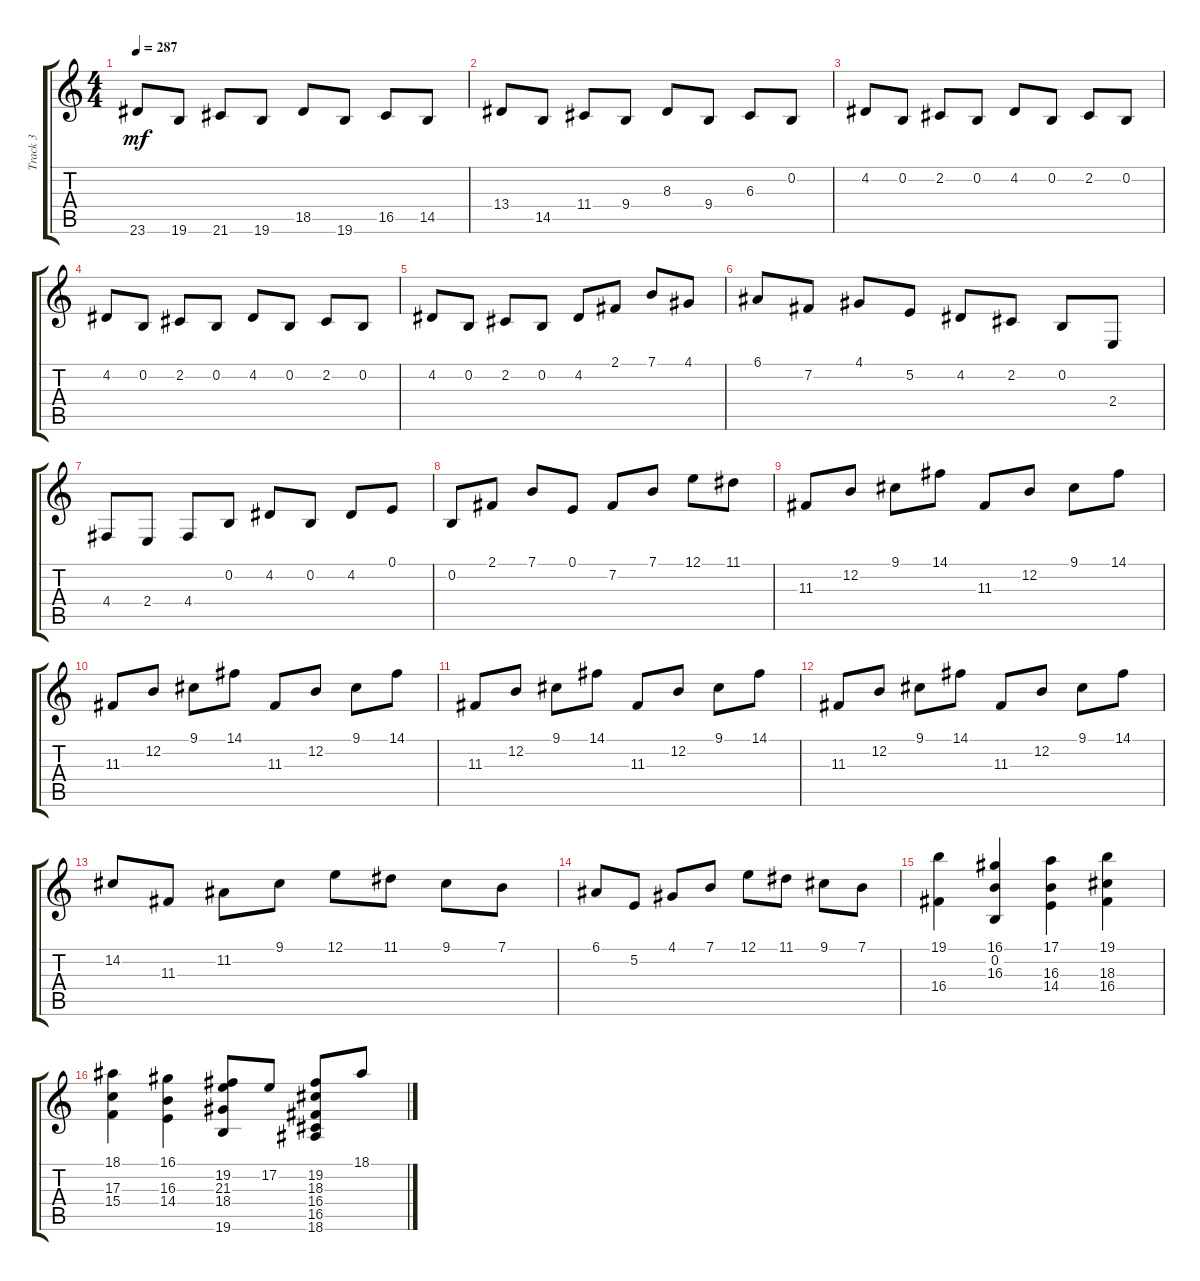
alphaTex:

\track ("Track 3" "Track 3") {instrument acousticgrandpiano}
\staff {score tabs}
\tuning (E4 B3 G3 D3 A2 E2) {hide}
\ts (4 4)
\tempo 287
\clef g2
\ks c
23.6.8{dy mf} 19.6.8 21.6.8 19.6.8 18.5.8 19.6.8 16.5.8 14.5.8 |
13.4.8 14.5.8 11.4.8 9.4.8 8.3.8 9.4.8 6.3.8 0.2.8 |
4.2.8 0.2.8 2.2.8 0.2.8 4.2.8 0.2.8 2.2.8 0.2.8 |
4.2.8 0.2.8 2.2.8 0.2.8 4.2.8 0.2.8 2.2.8 0.2.8 |
4.2.8 0.2.8 2.2.8 0.2.8 4.2.8 2.1.8 7.1.8 4.1.8 |
6.1.8 7.2.8 4.1.8 5.2.8 4.2.8 2.2.8 0.2.8 2.4.8 |
4.4.8 2.4.8 4.4.8 0.2.8 4.2.8 0.2.8 4.2.8 0.1.8 |
0.2.8 2.1.8 7.1.8 0.1.8 7.2.8 7.1.8 12.1.8 11.1.8 |
11.3.8 12.2.8 9.1.8 14.1.8 11.3.8 12.2.8 9.1.8 14.1.8 |
11.3.8 12.2.8 9.1.8 14.1.8 11.3.8 12.2.8 9.1.8 14.1.8 |
11.3.8 12.2.8 9.1.8 14.1.8 11.3.8 12.2.8 9.1.8 14.1.8 |
11.3.8 12.2.8 9.1.8 14.1.8 11.3.8 12.2.8 9.1.8 14.1.8 |
14.2.8 11.3.8 11.2.8 9.1.8 12.1.8 11.1.8 9.1.8 7.1.8 |
6.1.8 5.2.8 4.1.8 7.1.8 12.1.8 11.1.8 9.1.8 7.1.8 |
(19.1 16.4).4 (16.1 0.2 16.3).4 (17.1 16.3 14.4).4 (19.1 18.3 16.4).4 |
(18.1 17.3 15.4).4 (16.1 16.3 14.4).4 (19.2 21.3 18.4 19.6).8 17.2.8 (19.2 18.3 16.4 16.5 18.6).8 18.1.8
